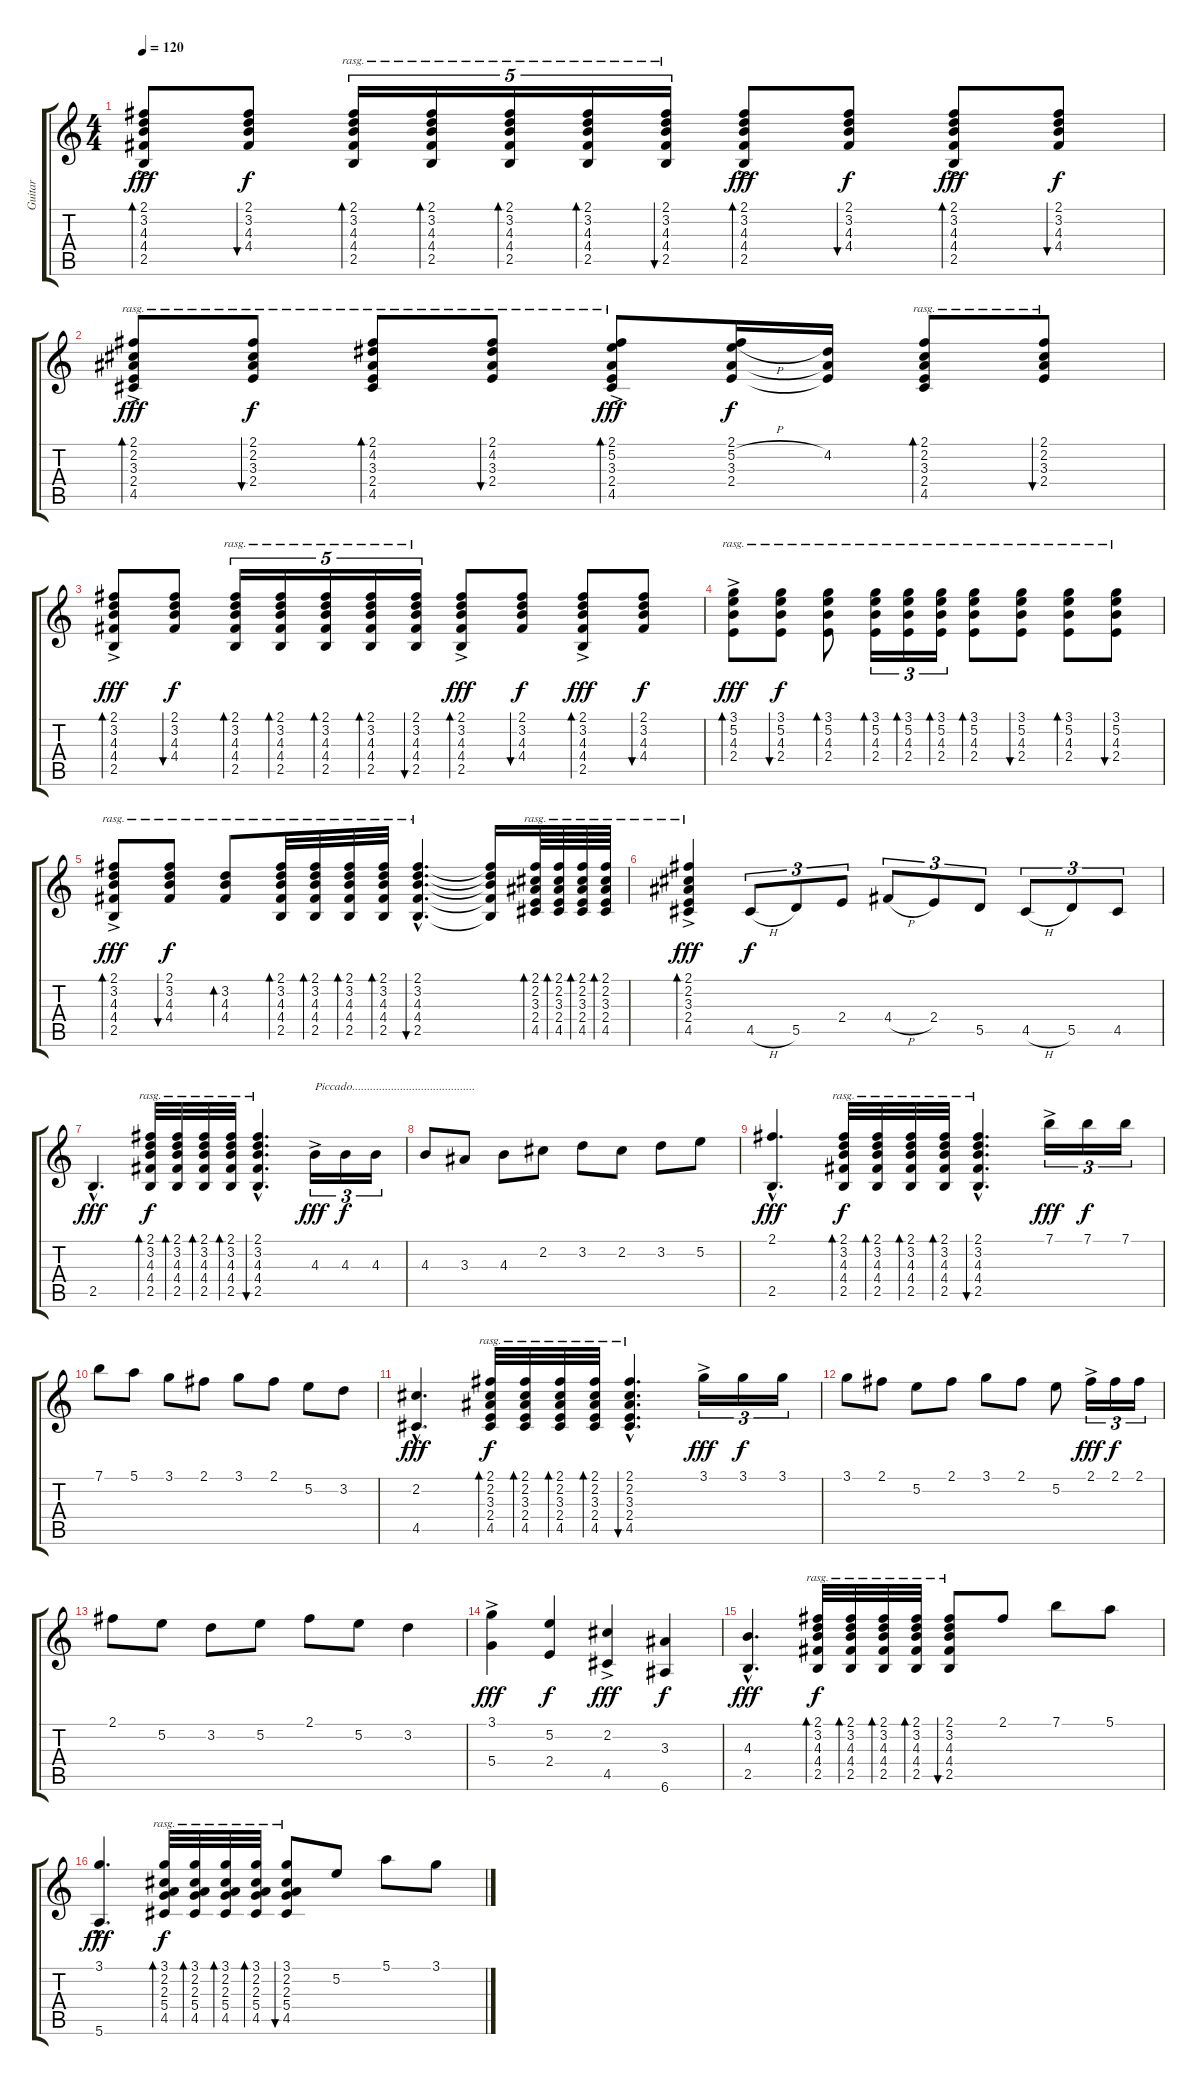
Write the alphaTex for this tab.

\track ("Guitar " "Guitar ") {instrument acousticguitarnylon}
\staff {score tabs}
\tuning (E4 B3 G3 D3 A2 E2) {hide}
\ts (4 4)
\tempo 120
\clef g2
\ks c
(2.1 3.2 4.3 4.4 2.5{ac}).8{bd 60 dy fff} (2.1 3.2 4.3 4.4).8{bu 60 dy f} (2.1 3.2 4.3 4.4 2.5).16{tu (5 4) bd 60 rasg ii} (2.1 3.2 4.3 4.4 2.5).16{tu (5 4) bd 120 rasg ii} (2.1 3.2 4.3 4.4 2.5).16{tu (5 4) bd 120 rasg ii} (2.1 3.2 4.3 4.4 2.5).16{tu (5 4) bd 120 rasg ii} (2.1 3.2 4.3 4.4 2.5).16{tu (5 4) bu 120 rasg ii} (2.1 3.2 4.3 4.4 2.5{ac}).8{bd 120 dy fff} (2.1 3.2 4.3 4.4).8{bu 120 dy f} (2.1 3.2 4.3 4.4 2.5{ac}).8{bd 120 dy fff} (2.1 3.2 4.3 4.4).8{bu 120 dy f} |
(2.1 2.2 3.3{ac} 2.4 4.5).8{bd 120 rasg ii dy fff} (2.1 2.2 3.3 2.4).8{bu 120 rasg ii dy f} (2.1 4.2 3.3 2.4 4.5).8{bd 120 rasg ii} (2.1 4.2 3.3 2.4).8{bu 120 rasg ii} (2.1 5.2 3.3 2.4 4.5{ac}).8{bd 120 rasg ii dy fff} (2.1 5.2{h} 3.3 2.4).16{dy f} (4.2 3.3{t} 2.4{t}).16 (2.1 2.2 3.3 2.4 4.5).8{bd 120 rasg ii} (2.1 2.2 3.3 2.4).8{bu 120 rasg ii} |
(2.1 3.2 4.3 4.4 2.5{ac}).8{bd 60 dy fff} (2.1 3.2 4.3 4.4).8{bu 60 dy f} (2.1 3.2 4.3 4.4 2.5).16{tu (5 4) bd 60 rasg ii} (2.1 3.2 4.3 4.4 2.5).16{tu (5 4) bd 120 rasg ii} (2.1 3.2 4.3 4.4 2.5).16{tu (5 4) bd 120 rasg ii} (2.1 3.2 4.3 4.4 2.5).16{tu (5 4) bd 120 rasg ii} (2.1 3.2 4.3 4.4 2.5).16{tu (5 4) bu 120 rasg ii} (2.1 3.2 4.3 4.4 2.5{ac}).8{bd 120 dy fff} (2.1 3.2 4.3 4.4).8{bu 120 dy f} (2.1 3.2 4.3 4.4 2.5{ac}).8{bd 120 dy fff} (2.1 3.2 4.3 4.4).8{bu 120 dy f} |
(3.1 5.2 4.3{ac} 2.4).8{bd 120 rasg ii dy fff} (3.1 5.2 4.3 2.4).8{bu 120 rasg ii dy f} (3.1 5.2 4.3 2.4).8{bd 120 rasg ii} (3.1 5.2 4.3 2.4).16{tu (3 2) bd 120 rasg ii} (3.1 5.2 4.3 2.4).16{tu (3 2) bd 120 rasg ii} (3.1 5.2 4.3 2.4).16{tu (3 2) bd 120 rasg ii} (3.1 5.2 4.3 2.4).8{bd 120 rasg ii} (3.1 5.2 4.3 2.4).8{bu 120 rasg ii} (3.1 5.2 4.3 2.4).8{bd 120 rasg ii} (3.1 5.2 4.3 2.4).8{bu 120 rasg ii} |
(2.1 3.2 4.3 4.4 2.5{ac}).8{bd 120 rasg ii dy fff} (2.1 3.2 4.3 4.4).8{bu 120 rasg ii dy f} (3.2 4.3 4.4).8{bd 120 rasg ii} (2.1 3.2 4.3 4.4 2.5).32{bd 120 rasg ii} (2.1 3.2 4.3 4.4 2.5).32{bd 120 rasg ii} (2.1 3.2 4.3 4.4 2.5).32{bd 120 rasg ii} (2.1 3.2 4.3 4.4 2.5).32{bd 120 rasg ii} (2.1{hac} 3.2{hac} 4.3{hac} 4.4{hac} 2.5{hac}).4{d bu 120 rasg ii} (2.1{t} 3.2{t} 4.3{t} 4.4{t} 2.5{t}).16 (2.1 2.2 3.3 2.4 4.5).64{bd 120 rasg ii} (2.1 2.2 3.3 2.4 4.5).64{bd 120 rasg ii} (2.1 2.2 3.3 2.4 4.5).64{bd 120 rasg ii} (2.1 2.2 3.3 2.4 4.5).64{bd 120 rasg ii} |
(2.1{ac} 2.2 3.3 2.4 4.5).4{bd 120 rasg ii dy fff} 4.5{h}.8{tu (3 2) dy f} 5.5.8{tu (3 2)} 2.4.8{tu (3 2)} 4.4{h}.8{tu (3 2)} 2.4.8{tu (3 2)} 5.5.8{tu (3 2)} 4.5{h}.8{tu (3 2)} 5.5.8{tu (3 2)} 4.5.8{tu (3 2)} |
2.5{hac}.4{d dy fff} (2.1 3.2 4.3 4.4 2.5).32{bd 120 rasg ii dy f} (2.1 3.2 4.3 4.4 2.5).32{bd 120 rasg ii} (2.1 3.2 4.3 4.4 2.5).32{bd 120 rasg ii} (2.1 3.2 4.3 4.4 2.5).32{bd 120 rasg ii} (2.1{hac} 3.2{hac} 4.3{hac} 4.4{hac} 2.5{hac}).4{d bu 120 rasg ii} 4.3{ac}.16{tu (3 2) txt "Piccado........................................." dy fff} 4.3.16{tu (3 2) dy f} 4.3.16{tu (3 2)} |
4.3.8 3.3.8 4.3.8 2.2.8 3.2.8 2.2.8 3.2.8 5.2.8 |
(2.1{hac} 2.5{hac}).4{d dy fff} (2.1 3.2 4.3 4.4 2.5).32{bd 120 rasg ii dy f} (2.1 3.2 4.3 4.4 2.5).32{bd 120 rasg ii} (2.1 3.2 4.3 4.4 2.5).32{bd 120 rasg ii} (2.1 3.2 4.3 4.4 2.5).32{bd 120 rasg ii} (2.1{hac} 3.2{hac} 4.3{hac} 4.4{hac} 2.5{hac}).4{d bu 120 rasg ii} 7.1{ac}.16{tu (3 2) dy fff} 7.1.16{tu (3 2) dy f} 7.1.16{tu (3 2)} |
7.1.8 5.1.8 3.1.8 2.1.8 3.1.8 2.1.8 5.2.8 3.2.8 |
(2.2{hac} 4.5{hac}).4{d dy fff} (2.1 2.2 3.3 2.4 4.5).32{bd 120 rasg ii dy f} (2.1 2.2 3.3 2.4 4.5).32{bd 120 rasg ii} (2.1 2.2 3.3 2.4 4.5).32{bd 120 rasg ii} (2.1 2.2 3.3 2.4 4.5).32{bd 120 rasg ii} (2.1{hac} 2.2{hac} 3.3{hac} 2.4{hac} 4.5{hac}).4{d bu 120 rasg ii} 3.1{ac}.16{tu (3 2) dy fff} 3.1.16{tu (3 2) dy f} 3.1.16{tu (3 2)} |
3.1.8 2.1.8 5.2.8 2.1.8 3.1.8 2.1.8 5.2.8 2.1{ac}.16{tu (3 2) dy fff} 2.1.16{tu (3 2) dy f} 2.1.16{tu (3 2)} |
2.1.8 5.2.8 3.2.8 5.2.8 2.1.8 5.2.8 3.2.4 |
(3.1{ac} 5.4).4{dy fff} (5.2 2.4).4{dy f} (2.2{ac} 4.5).4{dy fff} (3.3 6.6).4{dy f} |
(4.3{hac} 2.5{hac}).4{d dy fff} (2.1 3.2 4.3 4.4 2.5).32{bd 120 rasg ii dy f} (2.1 3.2 4.3 4.4 2.5).32{bd 120 rasg ii} (2.1 3.2 4.3 4.4 2.5).32{bd 120 rasg ii} (2.1 3.2 4.3 4.4 2.5).32{bd 120 rasg ii} (2.1 3.2 4.3 4.4 2.5).8{bu 120 rasg ii} 2.1.8 7.1.8 5.1.8 |
(3.1{hac} 5.6{hac}).4{d dy fff} (3.1 2.2 2.3 5.4 4.5).32{bd 120 rasg ii dy f} (3.1 2.2 2.3 5.4 4.5).32{bd 120 rasg ii} (3.1 2.2 2.3 5.4 4.5).32{bd 120 rasg ii} (3.1 2.2 2.3 5.4 4.5).32{bd 120 rasg ii} (3.1 2.2 2.3 5.4 4.5).8{bu 120 rasg ii} 5.2.8 5.1.8 3.1.8
